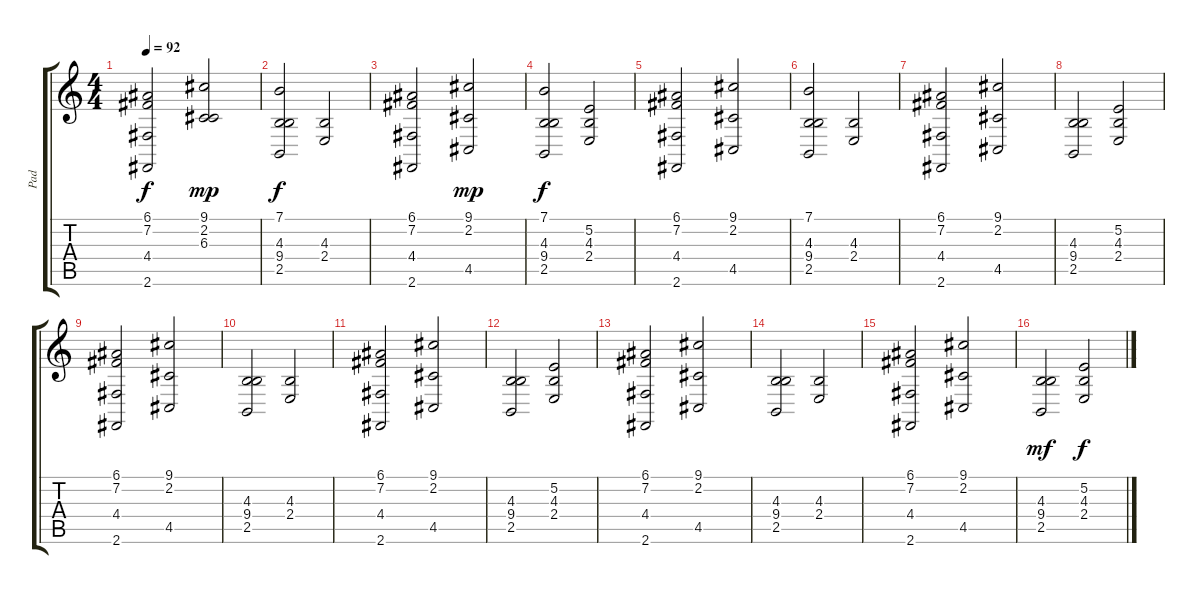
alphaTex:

\track ("Pad" "Pad") {instrument cello}
\staff {score tabs}
\tuning (E4 B3 G3 D3 A2 E2) {hide}
\ts (4 4)
\tempo 92
\clef g2
\ks c
(6.1 7.2 4.4 2.6).2{dy f} (9.1 2.2 6.3).2{dy mp} |
(7.1 4.3 9.4 2.5).2{dy f} (4.3 2.4).2 |
(6.1 7.2 4.4 2.6).2 (9.1 2.2 4.5).2{dy mp} |
(7.1 4.3 9.4 2.5).2{dy f} (5.2 4.3 2.4).2 |
(6.1 7.2 4.4 2.6).2 (9.1 2.2 4.5).2 |
(7.1 4.3 9.4 2.5).2 (4.3 2.4).2 |
(6.1 7.2 4.4 2.6).2 (9.1 2.2 4.5).2 |
(4.3 9.4 2.5).2 (5.2 4.3 2.4).2 |
(6.1 7.2 4.4 2.6).2 (9.1 2.2 4.5).2 |
(4.3 9.4 2.5).2 (4.3 2.4).2 |
(6.1 7.2 4.4 2.6).2 (9.1 2.2 4.5).2 |
(4.3 9.4 2.5).2 (5.2 4.3 2.4).2 |
(6.1 7.2 4.4 2.6).2 (9.1 2.2 4.5).2 |
(4.3 9.4 2.5).2 (4.3 2.4).2 |
(6.1 7.2 4.4 2.6).2 (9.1 2.2 4.5).2 |
(4.3 9.4 2.5).2{dy mf} (5.2 4.3 2.4).2{dy f}
